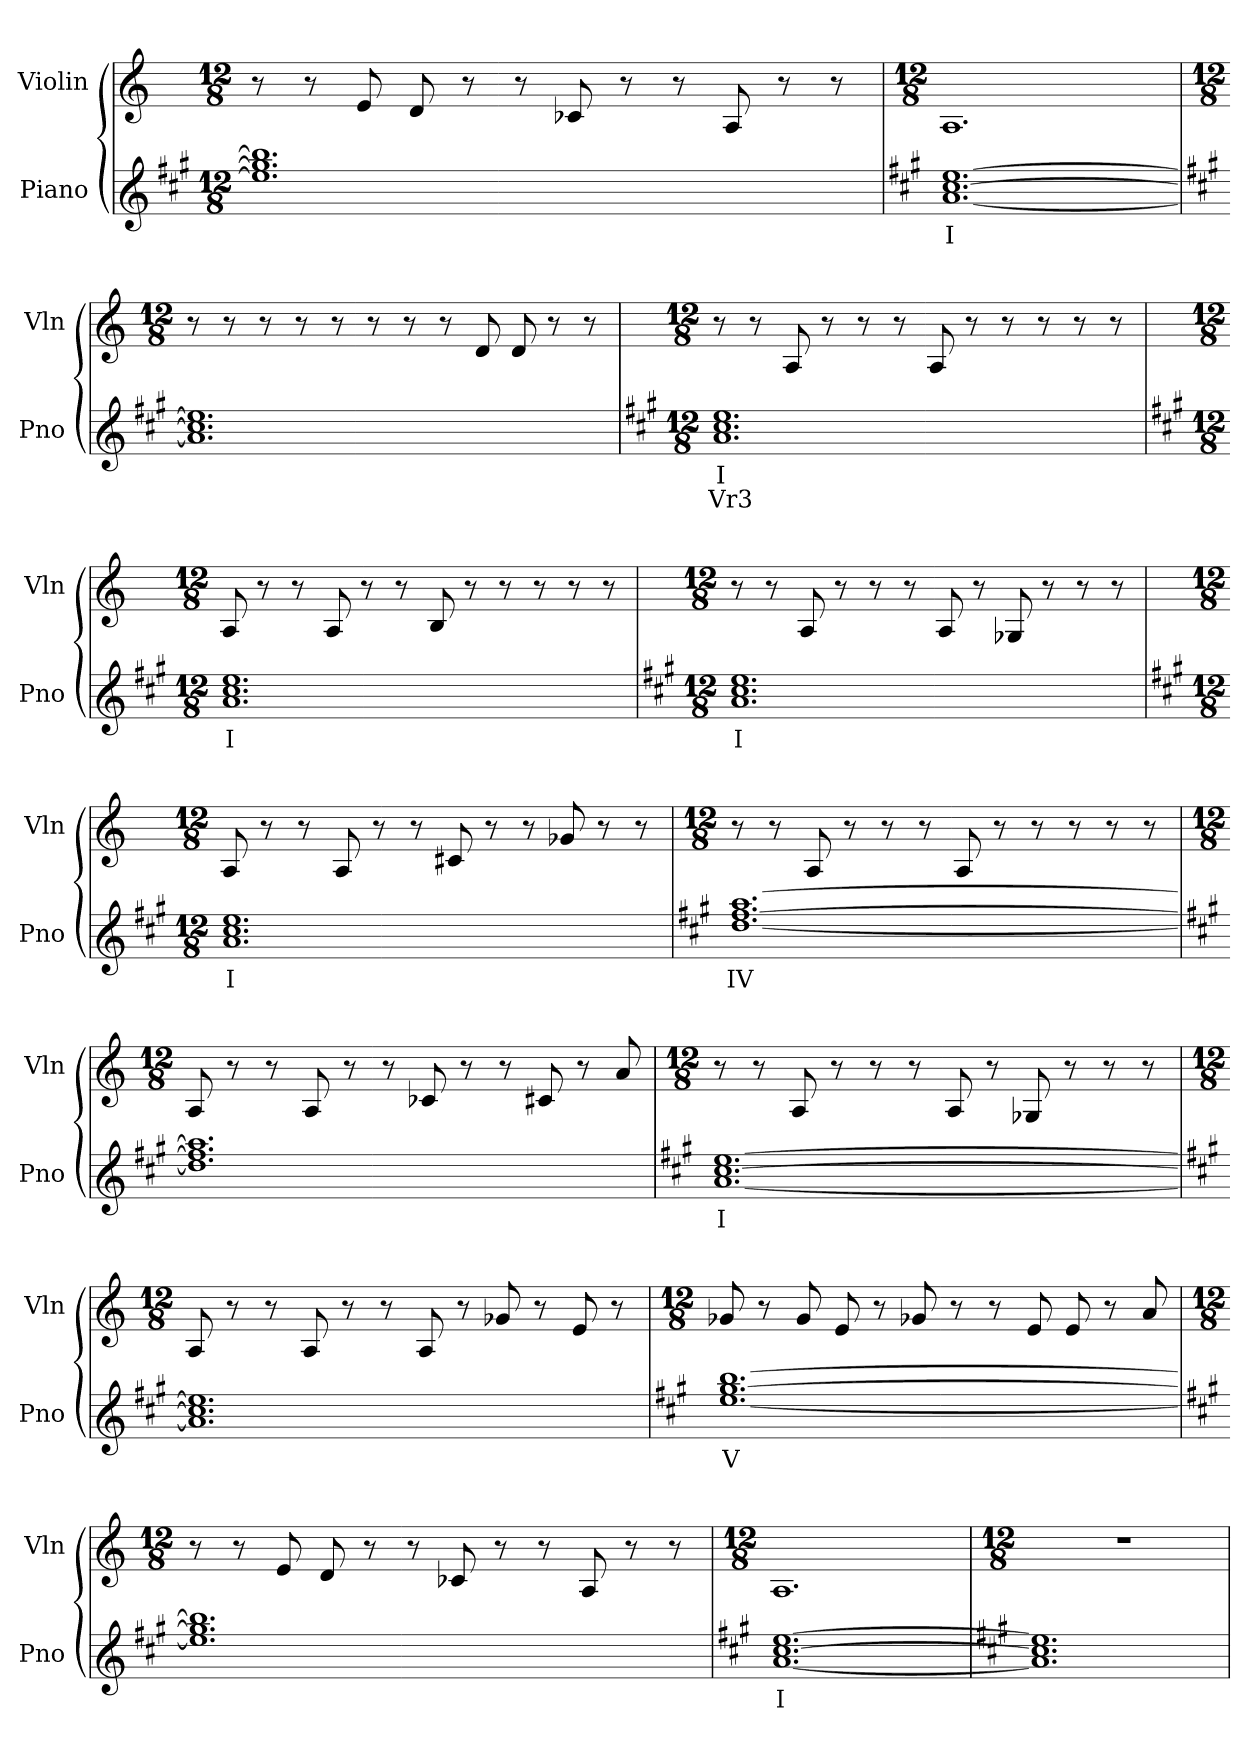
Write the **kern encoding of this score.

**kern	**text	**text	**kern
*part2	*part2	*part2	*part1
*staff2	*staff2	*staff2	*staff1
*I"Piano	*	*	*I"Violin
*I'Pno	*	*	*I'Vln
*k[f#c#g#]	*	*	*
*A:	*	*	*
*M12/8	*	*	*M12/8
=	=	=	=
1.ee] 1.gg#] 1.bb]	.	.	8r
.	.	.	8r
.	.	.	8e
.	.	.	8d
.	.	.	8r
.	.	.	8r
.	.	.	8c-X
.	.	.	8r
.	.	.	8r
.	.	.	8A
.	.	.	8r
.	.	.	8r
=	=	=	=
*k[f#c#g#]	*	*	*
*A:	*	*	*
*	*	*	*M12/8
[1.a [1.cc# [1.ee	I	.	1.A
=	=	=	=
*k[f#c#g#]	*	*	*
*A:	*	*	*
*	*	*	*M12/8
1.a] 1.cc#] 1.ee]	.	.	8r
.	.	.	8r
.	.	.	8r
.	.	.	8r
.	.	.	8r
.	.	.	8r
.	.	.	8r
.	.	.	8r
.	.	.	8d
.	.	.	8d
.	.	.	8r
.	.	.	8r
=	=	=	=
*k[f#c#g#]	*	*	*
*A:	*	*	*
*M12/8	*	*	*M12/8
1.a 1.cc# 1.ee	I	Vr3	8r
.	.	.	8r
.	.	.	8A
.	.	.	8r
.	.	.	8r
.	.	.	8r
.	.	.	8A
.	.	.	8r
.	.	.	8r
.	.	.	8r
.	.	.	8r
.	.	.	8r
=	=	=	=
*k[f#c#g#]	*	*	*
*A:	*	*	*
*M12/8	*	*	*M12/8
1.a 1.cc# 1.ee	I	.	8A
.	.	.	8r
.	.	.	8r
.	.	.	8A
.	.	.	8r
.	.	.	8r
.	.	.	8B
.	.	.	8r
.	.	.	8r
.	.	.	8r
.	.	.	8r
.	.	.	8r
=	=	=	=
*k[f#c#g#]	*	*	*
*A:	*	*	*
*M12/8	*	*	*M12/8
1.a 1.cc# 1.ee	I	.	8r
.	.	.	8r
.	.	.	8A
.	.	.	8r
.	.	.	8r
.	.	.	8r
.	.	.	8A
.	.	.	8r
.	.	.	8G-X
.	.	.	8r
.	.	.	8r
.	.	.	8r
=	=	=	=
*k[f#c#g#]	*	*	*
*A:	*	*	*
*M12/8	*	*	*M12/8
1.a 1.cc# 1.ee	I	.	8A
.	.	.	8r
.	.	.	8r
.	.	.	8A
.	.	.	8r
.	.	.	8r
.	.	.	8c#X
.	.	.	8r
.	.	.	8r
.	.	.	8g-X
.	.	.	8r
.	.	.	8r
=	=	=	=
*k[f#c#g#]	*	*	*
*A:	*	*	*
*	*	*	*M12/8
[1.dd [1.ff# [1.aa	IV	.	8r
.	.	.	8r
.	.	.	8A
.	.	.	8r
.	.	.	8r
.	.	.	8r
.	.	.	8A
.	.	.	8r
.	.	.	8r
.	.	.	8r
.	.	.	8r
.	.	.	8r
=	=	=	=
*k[f#c#g#]	*	*	*
*A:	*	*	*
*	*	*	*M12/8
1.dd] 1.ff#] 1.aa]	.	.	8A
.	.	.	8r
.	.	.	8r
.	.	.	8A
.	.	.	8r
.	.	.	8r
.	.	.	8c-X
.	.	.	8r
.	.	.	8r
.	.	.	8c#X
.	.	.	8r
.	.	.	8a
=	=	=	=
*k[f#c#g#]	*	*	*
*A:	*	*	*
*	*	*	*M12/8
[1.a [1.cc# [1.ee	I	.	8r
.	.	.	8r
.	.	.	8A
.	.	.	8r
.	.	.	8r
.	.	.	8r
.	.	.	8A
.	.	.	8r
.	.	.	8G-X
.	.	.	8r
.	.	.	8r
.	.	.	8r
=	=	=	=
*k[f#c#g#]	*	*	*
*A:	*	*	*
*	*	*	*M12/8
1.a] 1.cc#] 1.ee]	.	.	8A
.	.	.	8r
.	.	.	8r
.	.	.	8A
.	.	.	8r
.	.	.	8r
.	.	.	8A
.	.	.	8r
.	.	.	8g-X
.	.	.	8r
.	.	.	8e
.	.	.	8r
=	=	=	=
*k[f#c#g#]	*	*	*
*A:	*	*	*
*	*	*	*M12/8
[1.ee [1.gg# [1.bb	V	.	8g-X
.	.	.	8r
.	.	.	8g-
.	.	.	8e
.	.	.	8r
.	.	.	8g-X
.	.	.	8r
.	.	.	8r
.	.	.	8e
.	.	.	8e
.	.	.	8r
.	.	.	8a
=	=	=	=
*k[f#c#g#]	*	*	*
*A:	*	*	*
*	*	*	*M12/8
1.ee] 1.gg#] 1.bb]	.	.	8r
.	.	.	8r
.	.	.	8e
.	.	.	8d
.	.	.	8r
.	.	.	8r
.	.	.	8c-X
.	.	.	8r
.	.	.	8r
.	.	.	8A
.	.	.	8r
.	.	.	8r
=	=	=	=
*k[f#c#g#]	*	*	*
*A:	*	*	*
*	*	*	*M12/8
[1.a [1.cc# [1.ee	I	.	1.A
=	=	=	=
*k[f#c#g#]	*	*	*
*A:	*	*	*
*	*	*	*M12/8
1.a] 1.cc#] 1.ee]	.	.	1.r
=	=	=	=
*-	*-	*-	*-
